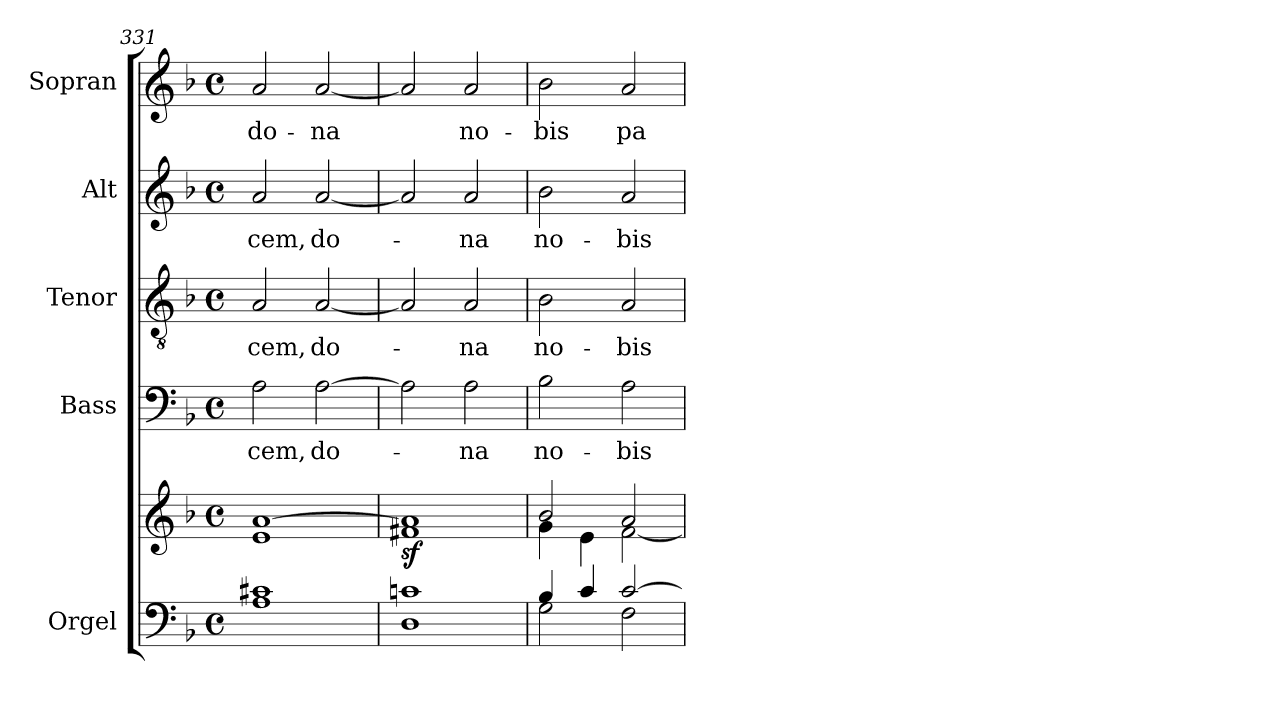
**kern	**kern	**dynam	**kern	**text	**kern	**text	**kern	**text	**kern	**text
*part5	*part5	*part5	*part4	*part4	*part3	*part3	*part2	*part2	*part1	*part1
*staff6	*staff5	*staff5/6	*staff4	*staff4	*staff3	*staff3	*staff2	*staff2	*staff1	*staff1
*I"Orgel	*	*	*I"Bass	*	*I"Tenor	*	*I"Alt	*	*I"Sopran	*
*I'Org.	*	*	*I'B.	*	*I'T.	*	*I'A.	*	*I'S.	*
*clefF4	*clefG2	*	*clefF4	*	*clefGv2	*	*clefG2	*	*clefG2	*
*k[b-]	*k[b-]	*	*k[b-]	*	*k[b-]	*	*k[b-]	*	*k[b-]	*
*F:	*F:	*	*F:	*	*F:	*	*F:	*	*F:	*
*M4/4	*M4/4	*	*M4/4	*	*M4/4	*	*M4/4	*	*M4/4	*
*met(c)	*met(c)	*	*met(c)	*	*met(c)	*	*met(c)	*	*met(c)	*
=331	=331	=331	=331	=331	=331	=331	=331	=331	=331	=331
*^	*^	*	*	*	*	*	*	*	*	*
!	!	!	!	!	!	!LO:LY:b	!	!LO:LY:b	!	!LO:LY:b	!	!LO:LY:b
1c#X	1A	[>1a	1e	.	2A\	-cem,	2A/	-cem,	2a/	-cem,	2a/	do-
!	!	!	!	!	!	!LO:LY:b	!	!LO:LY:b	!	!LO:LY:b	!	!LO:LY:b
.	.	.	.	.	[2A\	do-	[2A/	do-	[2a/	do-	[2a/	-na
=332	=332	=332	=332	=332	=332	=332	=332	=332	=332	=332	=332	=332
!	!	!	!	!LO:DY:b	!	!	!	!	!	!	!	!
1cn	1D	1a]	1f#X	sf	2A\]	.	2A/]	.	2a/]	.	2a/]	.
!	!	!	!	!	!	!LO:LY:b	!	!LO:LY:b	!	!LO:LY:b	!	!LO:LY:b
.	.	.	.	.	2A\	-na	2A/	-na	2a/	-na	2a/	no-
!!LO:PB:g=z
=333	=333	=333	=333	=333	=333	=333	=333	=333	=333	=333	=333	=333
!	!	!	!	!	!	!LO:LY:b	!	!LO:LY:b	!	!LO:LY:b	!	!LO:LY:b
4B-/	2G\	2b-/	4g\	.	2B-\	no-	2B-\	no-	2b-\	no-	2b-\	-bis
4c/	.	.	4e\	.	.	.	.	.	.	.	.	.
!	!	!	!	!	!	!LO:LY:b	!	!LO:LY:b	!	!LO:LY:b	!	!LO:LY:b
[>2c/	2F\	2a/	[<2f\	.	2A\	-bis	2A/	-bis	2a/	-bis	2a/	pa-
*v	*v	*	*	*	*	*	*	*	*	*	*	*
*	*v	*v	*	*	*	*	*	*	*	*	*
=	=	=	=	=	=	=	=	=	=	=
*-	*-	*-	*-	*-	*-	*-	*-	*-	*-	*-
